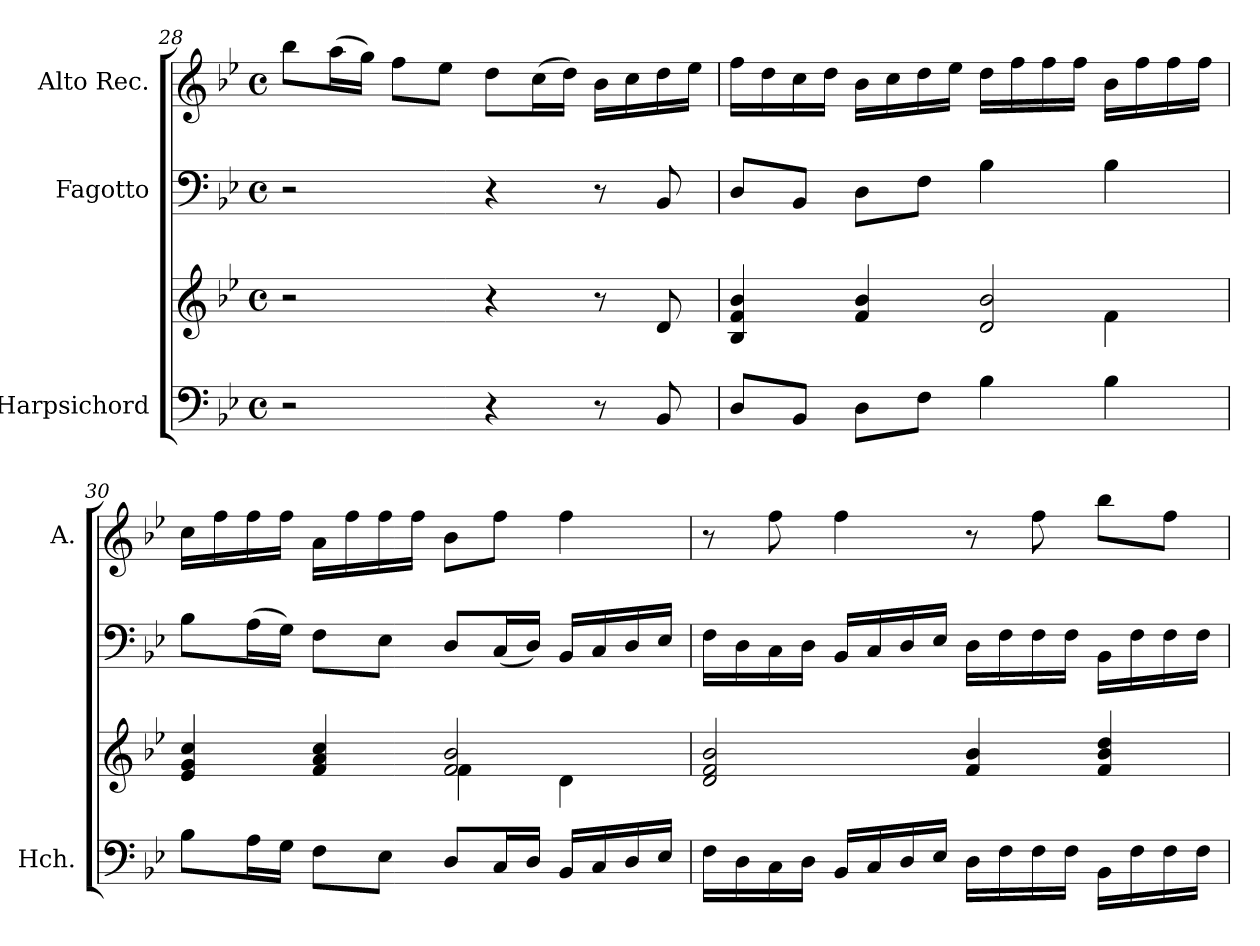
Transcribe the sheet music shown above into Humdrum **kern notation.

**kern	**kern	**kern	**kern
*part3	*part3	*part2	*part1
*staff4	*staff3	*staff2	*staff1
*I"Harpsichord	*	*I"Fagotto	*I"Alto Rec.
*I'Hch.	*	*	*I'A.
*clefF4	*clefG2	*clefF4	*clefG2
*k[b-e-]	*k[b-e-]	*k[b-e-]	*k[b-e-]
*M4/4	*M4/4	*M4/4	*M4/4
*met(c)	*met(c)	*met(c)	*met(c)
=28	=28	=28	=28
2r	2r	2r	8bb-\L
.	.	.	(>16aa\L
.	.	.	16gg\JJ)
.	.	.	8ff\L
.	.	.	8ee-\J
4r	4r	4r	8dd\L
.	.	.	(>16cc\L
.	.	.	16dd\JJ)
8r	8r	8r	16b-\LL
.	.	.	16cc\
8BB-/	8d/	8BB-/	16dd\
.	.	.	16ee-\JJ
=29	=29	=29	=29
*	*^	*	*
8D/L	4B-/ 4f/ 4b-/	2.ryy	8D/L	16ff\LL
.	.	.	.	16dd\
8BB-/J	.	.	8BB-/J	16cc\
.	.	.	.	16dd\JJ
8D\L	4f/ 4b-/	.	8D\L	16b-\LL
.	.	.	.	16cc\
8F\J	.	.	8F\J	16dd\
.	.	.	.	16ee-\JJ
4B-\	2d/ 2b-/	.	4B-\	16dd\LL
.	.	.	.	16ff\
.	.	.	.	16ff\
.	.	.	.	16ff\JJ
4B-\	.	4f\	4B-\	16b-\LL
.	.	.	.	16ff\
.	.	.	.	16ff\
.	.	.	.	16ff\JJ
=30	=30	=30	=30	=30
8B-\L	4e-/ 4g/ 4cc/	2ryy	8B-\L	16cc\LL
.	.	.	.	16ff\
16A\L	.	.	(>16A\L	16ff\
16G\JJ	.	.	16G\JJ)	16ff\JJ
8F\L	4f/ 4a/ 4cc/	.	8F\L	16a\LL
.	.	.	.	16ff\
8E-\J	.	.	8E-\J	16ff\
.	.	.	.	16ff\JJ
8D/L	2f/ 2b-/	4f\	8D/L	8b-\L
16C/L	.	.	(16C/L	8ff\J
16D/JJ	.	.	16D/JJ)	.
16BB-/LL	.	4d\	16BB-/LL	4ff\
16C/	.	.	16C/	.
16D/	.	.	16D/	.
16E-/JJ	.	.	16E-/JJ	.
*	*v	*v	*	*
=31	=31	=31	=31
16F\LL	2d/ 2f/ 2b-/	16F\LL	8r
16D\	.	16D\	.
16C\	.	16C\	8ff\
16D\JJ	.	16D\JJ	.
16BB-/LL	.	16BB-/LL	4ff\
16C/	.	16C/	.
16D/	.	16D/	.
16E-/JJ	.	16E-/JJ	.
16D\LL	4f/ 4b-/	16D\LL	8r
16F\	.	16F\	.
16F\	.	16F\	8ff\
16F\JJ	.	16F\JJ	.
16BB-\LL	4f/ 4b-/ 4dd/	16BB-\LL	8bb-\L
16F\	.	16F\	.
16F\	.	16F\	8ff\J
16F\JJ	.	16F\JJ	.
=	=	=	=
*-	*-	*-	*-
